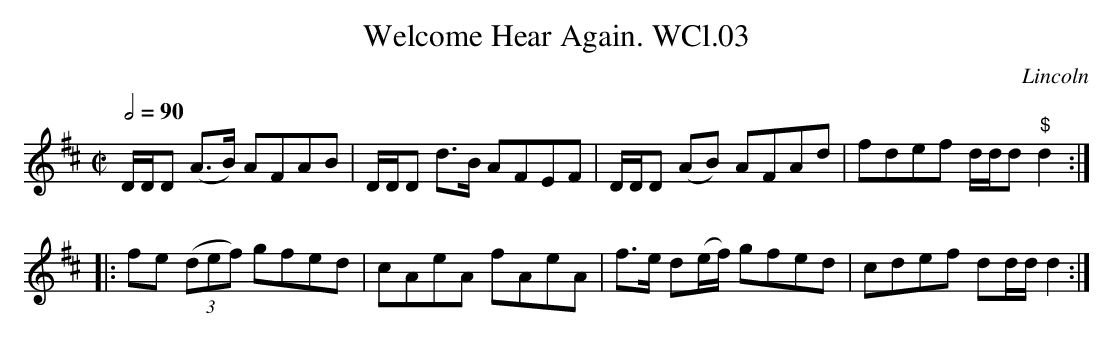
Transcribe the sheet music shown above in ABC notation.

X:1
T:Welcome Hear Again. WCl.03
L:1/8
M:C|
O:Lincoln
Q:1/2=90
K:D
D/2D/2D (A>B) AFAB|D/2D/2D d>B AFEF|\
D/2D/2D (AB) AFAd|fdef d/2d/2d "$"d2:|!
|:fe ((3def) gfed|cAeA fAeA|\
f>e d(e/2f/2) gfed|cdef dd/2d/2 d2:|
